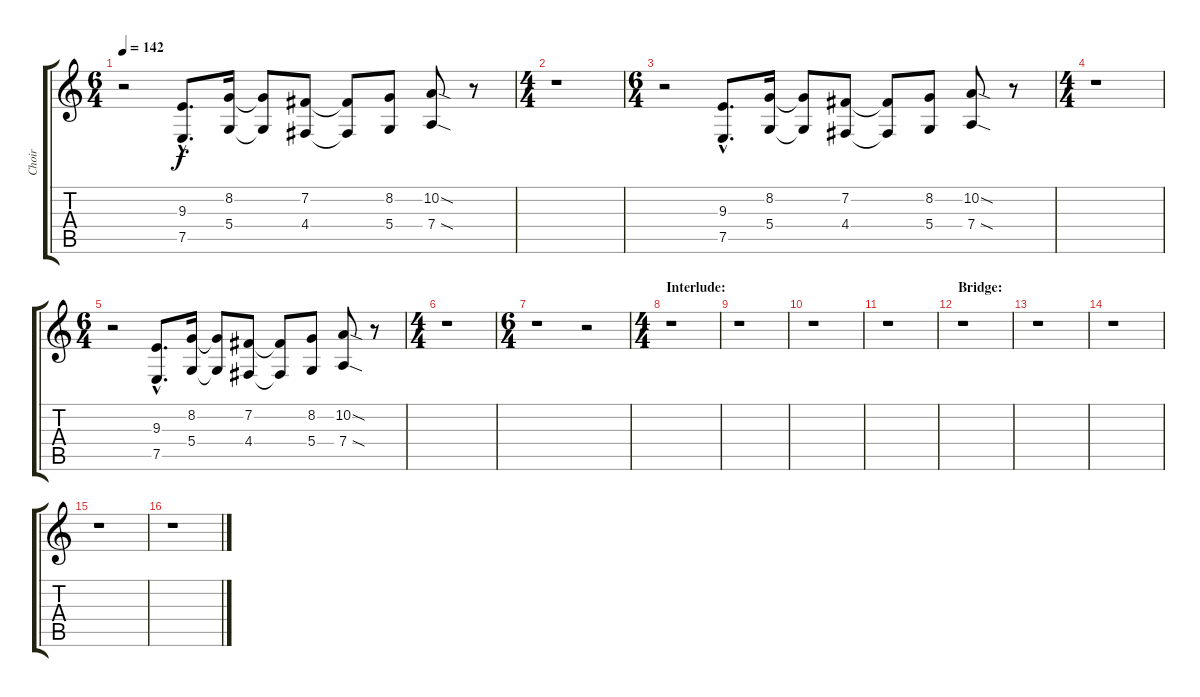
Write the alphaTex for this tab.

\track ("Choir" "Choir") {instrument choiraahs}
\staff {score tabs}
\tuning (E4 B3 G3 D3 A2 E2) {hide}
\ts (6 4)
\tempo 142
\clef g2
\ks c
r.2{dy f} (9.3{hac} 7.5{hac}).8{d} (8.2 5.4).16 (8.2{t} 5.4{t}).8 (7.2 4.4).8 (7.2{t} 4.4{t}).8 (8.2 5.4).8 (10.2{sod} 7.4{sod}).8 r.8 |
\ts (4 4)
r.1 |
\ts (6 4)
r.2 (9.3{hac} 7.5{hac}).8{d} (8.2 5.4).16 (8.2{t} 5.4{t}).8 (7.2 4.4).8 (7.2{t} 4.4{t}).8 (8.2 5.4).8 (10.2{sod} 7.4{sod}).8 r.8 |
\ts (4 4)
r.1 |
\ts (6 4)
r.2 (9.3{hac} 7.5{hac}).8{d} (8.2 5.4).16 (8.2{t} 5.4{t}).8 (7.2 4.4).8 (7.2{t} 4.4{t}).8 (8.2 5.4).8 (10.2{sod} 7.4{sod}).8 r.8 |
\ts (4 4)
r.1 |
\ts (6 4)
r.1 r.2 |
\ts (4 4)
\section ("" "Interlude:")
r.1 |
r.1 |
r.1 |
r.1 |
\section ("" "Bridge:")
r.1 |
r.1 |
r.1 |
r.1 |
r.1
